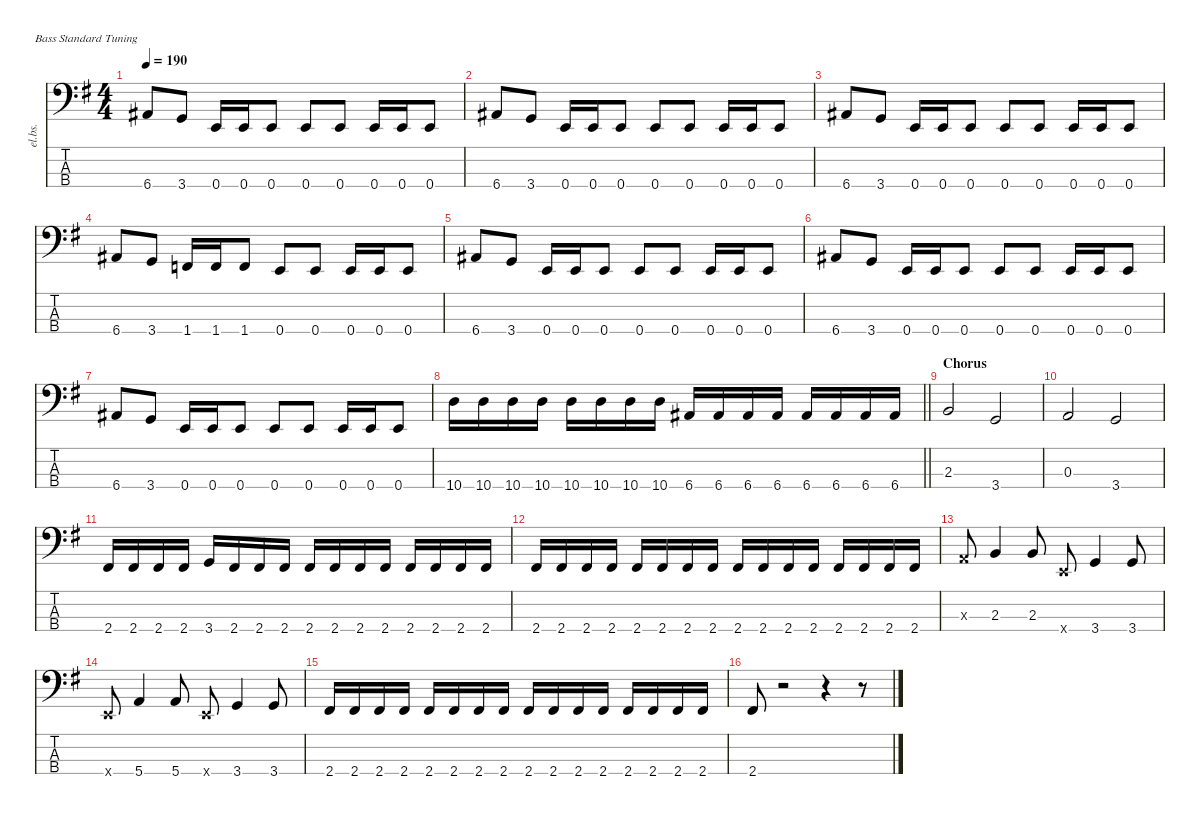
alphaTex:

\defaultSystemsLayout 4
\hideDynamics
\bracketExtendMode nobrackets
\otherSystemsTrackNameOrientation horizontal
\track ("Bass" "el.bs.") {instrument electricbassfinger}
\staff {score tabs}
\tuning (G2 D2 A1 E1)
\ts (4 4)
\tempo 190
\clef f4
\ks eminor
6.4{acc #}.8{dy f} 3.4{acc forcenatural}.8 0.4{acc forcenatural}.16 0.4{acc forcenatural}.16 0.4{acc forcenatural}.8 0.4{acc forcenatural}.8 0.4{acc forcenatural}.8 0.4{acc forcenatural}.16 0.4{acc forcenatural}.16 0.4{acc forcenatural}.8 |
6.4{acc #}.8 3.4{acc forcenatural}.8 0.4{acc forcenatural}.16 0.4{acc forcenatural}.16 0.4{acc forcenatural}.8 0.4{acc forcenatural}.8 0.4{acc forcenatural}.8 0.4{acc forcenatural}.16 0.4{acc forcenatural}.16 0.4{acc forcenatural}.8 |
6.4{acc #}.8 3.4{acc forcenatural}.8 0.4{acc forcenatural}.16 0.4{acc forcenatural}.16 0.4{acc forcenatural}.8 0.4{acc forcenatural}.8 0.4{acc forcenatural}.8 0.4{acc forcenatural}.16 0.4{acc forcenatural}.16 0.4{acc forcenatural}.8 |
6.4{acc #}.8 3.4{acc forcenatural}.8 1.4{acc forcenatural}.16 1.4{acc forcenatural}.16 1.4{acc forcenatural}.8 0.4{acc forcenatural}.8 0.4{acc forcenatural}.8 0.4{acc forcenatural}.16 0.4{acc forcenatural}.16 0.4{acc forcenatural}.8 |
6.4{acc #}.8 3.4{acc forcenatural}.8 0.4{acc forcenatural}.16 0.4{acc forcenatural}.16 0.4{acc forcenatural}.8 0.4{acc forcenatural}.8 0.4{acc forcenatural}.8 0.4{acc forcenatural}.16 0.4{acc forcenatural}.16 0.4{acc forcenatural}.8 |
6.4{acc #}.8 3.4{acc forcenatural}.8 0.4{acc forcenatural}.16 0.4{acc forcenatural}.16 0.4{acc forcenatural}.8 0.4{acc forcenatural}.8 0.4{acc forcenatural}.8 0.4{acc forcenatural}.16 0.4{acc forcenatural}.16 0.4{acc forcenatural}.8 |
6.4{acc #}.8 3.4{acc forcenatural}.8 0.4{acc forcenatural}.16 0.4{acc forcenatural}.16 0.4{acc forcenatural}.8 0.4{acc forcenatural}.8 0.4{acc forcenatural}.8 0.4{acc forcenatural}.16 0.4{acc forcenatural}.16 0.4{acc forcenatural}.8 |
\barLineRight lightlight
10.4{acc forcenatural}.16 10.4{acc forcenatural}.16 10.4{acc forcenatural}.16 10.4{acc forcenatural}.16 10.4{acc forcenatural}.16 10.4{acc forcenatural}.16 10.4{acc forcenatural}.16 10.4{acc forcenatural}.16 6.4{acc #}.16 6.4{acc #}.16 6.4{acc #}.16 6.4{acc #}.16 6.4{acc #}.16 6.4{acc #}.16 6.4{acc #}.16 6.4{acc #}.16 |
\section ("" "Chorus")
2.3{acc forcenatural}.2 3.4{acc forcenatural}.2 |
0.3{acc forcenatural}.2 3.4{acc forcenatural}.2 |
2.4{acc #}.16 2.4{acc #}.16 2.4{acc #}.16 2.4{acc #}.16 3.4{acc forcenatural}.16 2.4{acc #}.16 2.4{acc #}.16 2.4{acc #}.16 2.4{acc #}.16 2.4{acc #}.16 2.4{acc #}.16 2.4{acc #}.16 2.4{acc #}.16 2.4{acc #}.16 2.4{acc #}.16 2.4{acc #}.16 |
2.4{acc #}.16 2.4{acc #}.16 2.4{acc #}.16 2.4{acc #}.16 2.4{acc #}.16 2.4{acc #}.16 2.4{acc #}.16 2.4{acc #}.16 2.4{acc #}.16 2.4{acc #}.16 2.4{acc #}.16 2.4{acc #}.16 2.4{acc #}.16 2.4{acc #}.16 2.4{acc #}.16 2.4{acc #}.16 |
0.3{x acc forcenatural}.8 2.3{acc forcenatural}.4 2.3{acc forcenatural}.8 0.4{x acc forcenatural}.8 3.4{acc forcenatural}.4 3.4{acc forcenatural}.8 |
0.4{x acc forcenatural}.8 5.4{acc forcenatural}.4 5.4{acc forcenatural}.8 0.4{x acc forcenatural}.8 3.4{acc forcenatural}.4 3.4{acc forcenatural}.8 |
2.4{acc #}.16 2.4{acc #}.16 2.4{acc #}.16 2.4{acc #}.16 2.4{acc #}.16 2.4{acc #}.16 2.4{acc #}.16 2.4{acc #}.16 2.4{acc #}.16 2.4{acc #}.16 2.4{acc #}.16 2.4{acc #}.16 2.4{acc #}.16 2.4{acc #}.16 2.4{acc #}.16 2.4{acc #}.16 |
2.4{acc #}.8 r.2 r.4 r.8
